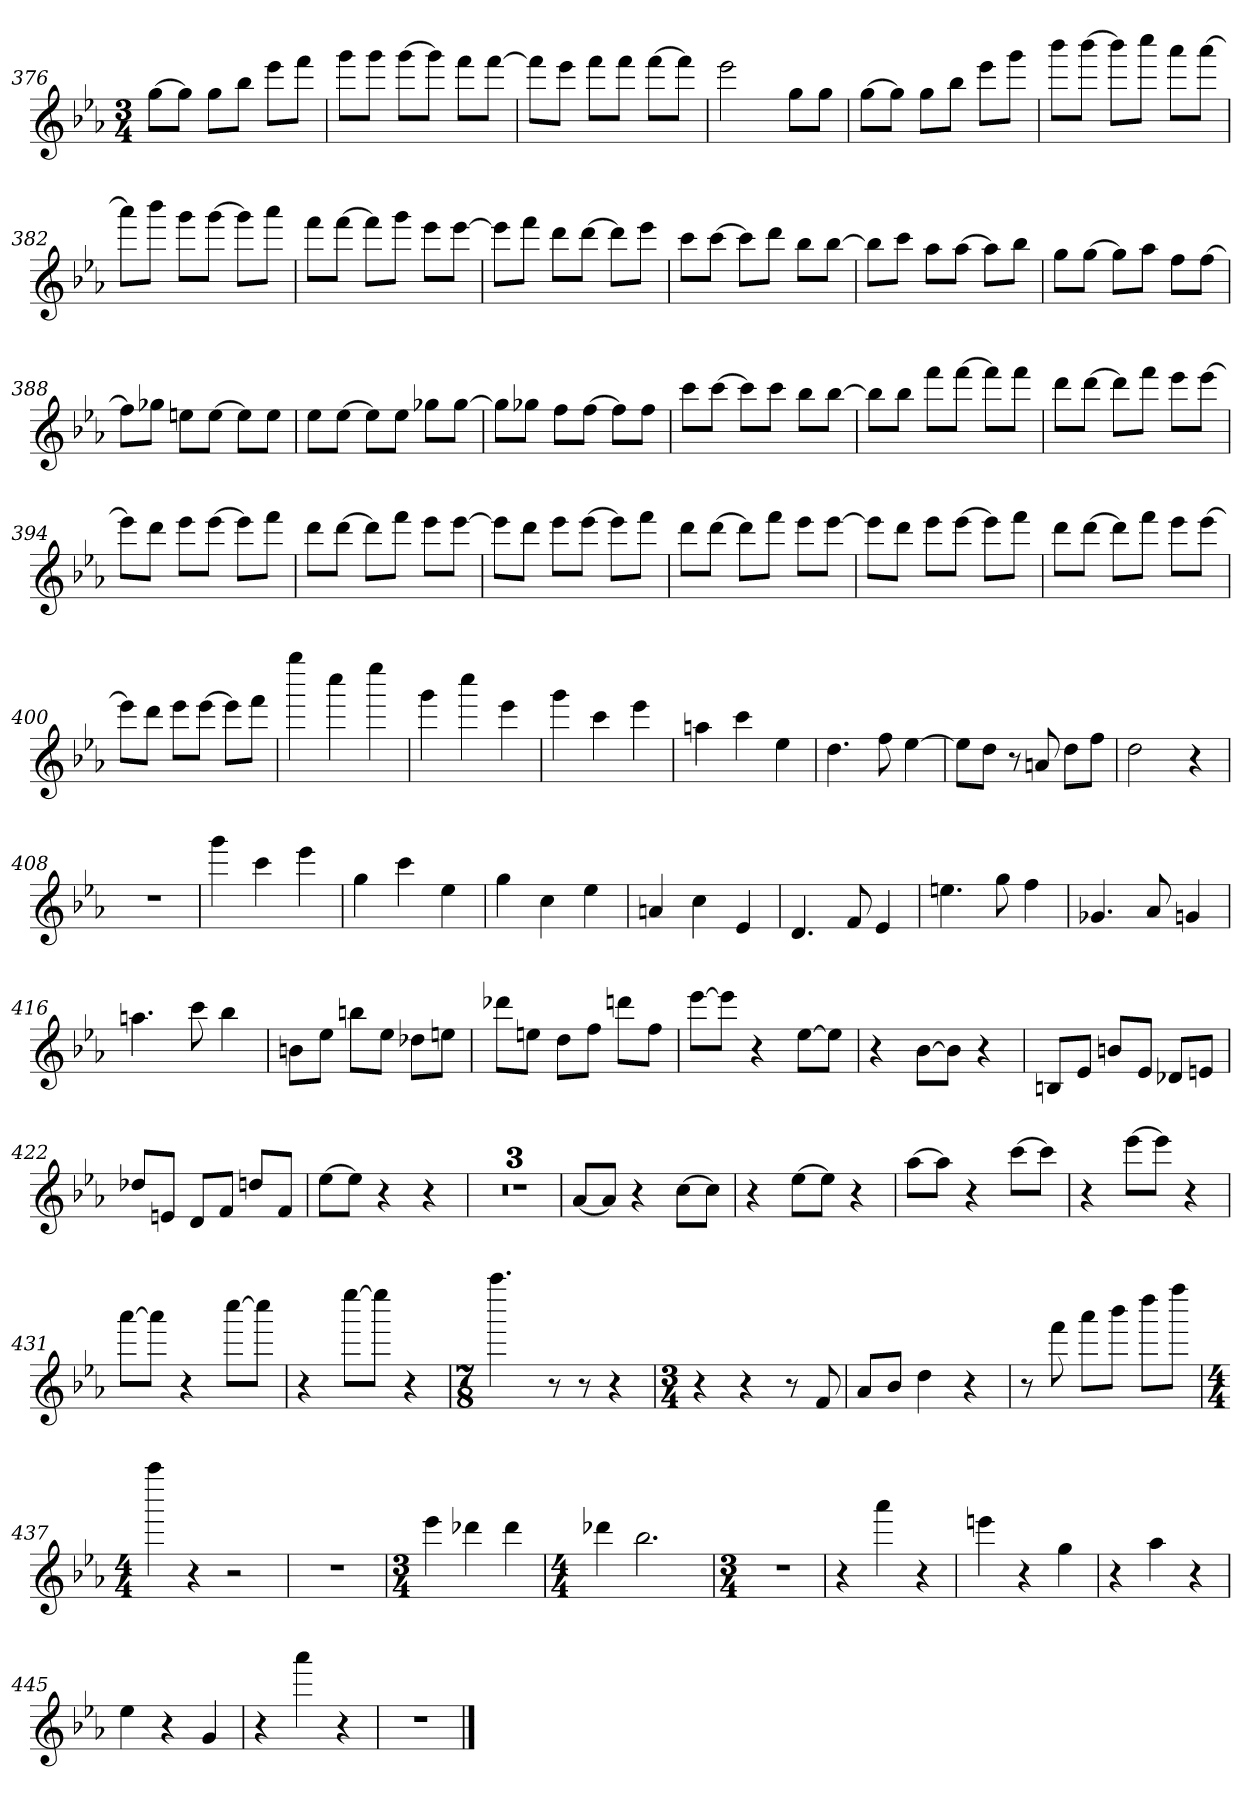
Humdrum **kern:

**kern
*part1
*staff1
*clefG2
*k[b-e-a-]
*E-:
*M3/4
=376
[8gg\L
8gg\J]
8gg\L
8bb-\J
8eee-\L
8fff\J
=377
8ggg\L
8ggg\J
[8ggg\L
8ggg\J]
8fff\L
[8fff\J
=378
8fff\L]
8eee-\J
8fff\L
8fff\J
[8fff\L
8fff\J]
=379
2eee-
8gg\L
8gg\J
=380
[8gg\L
8gg\J]
8gg\L
8bb-\J
8eee-\L
8ggg\J
=381
8bbb-\L
[8bbb-\J
8bbb-\L]
8cccc\J
8aaa-\L
[8aaa-\J
=382
8aaa-\L]
8bbb-\J
8ggg\L
[8ggg\J
8ggg\L]
8aaa-\J
=383
8fff\L
[8fff\J
8fff\L]
8ggg\J
8eee-\L
[8eee-\J
=384
8eee-\L]
8fff\J
8ddd\L
[8ddd\J
8ddd\L]
8eee-\J
=385
8ccc\L
[8ccc\J
8ccc\L]
8ddd\J
8bb-\L
[8bb-\J
=386
8bb-\L]
8ccc\J
8aa-\L
[8aa-\J
8aa-\L]
8bb-\J
=387
8gg\L
[8gg\J
8gg\L]
8aa-\J
8ff\L
[8ff\J
=388
8ff\L]
8gg-X\J
8een\L
[8ee\J
8ee\L]
8ee\J
=389
8ee-\L
[8ee-\J
8ee-\L]
8ee-\J
8gg-X\L
[8gg-\J
=390
8gg-\L]
8gg-X\J
8ff\L
[8ff\J
8ff\L]
8ff\J
=391
8ccc\L
[8ccc\J
8ccc\L]
8ccc\J
8bb-\L
[8bb-\J
=392
8bb-\L]
8bb-\J
8fff\L
[8fff\J
8fff\L]
8fff\J
=393
8ddd\L
[8ddd\J
8ddd\L]
8fff\J
8eee-\L
[8eee-\J
=394
8eee-\L]
8ddd\J
8eee-\L
[8eee-\J
8eee-\L]
8fff\J
=395
8ddd\L
[8ddd\J
8ddd\L]
8fff\J
8eee-\L
[8eee-\J
=396
8eee-\L]
8ddd\J
8eee-\L
[8eee-\J
8eee-\L]
8fff\J
=397
8ddd\L
[8ddd\J
8ddd\L]
8fff\J
8eee-\L
[8eee-\J
=398
8eee-\L]
8ddd\J
8eee-\L
[8eee-\J
8eee-\L]
8fff\J
=399
8ddd\L
[8ddd\J
8ddd\L]
8fff\J
8eee-\L
[8eee-\J
=400
8eee-\L]
8ddd\J
8eee-\L
[8eee-\J
8eee-\L]
8fff\J
=401
4gggg
4cccc
4eeee-
=402
4ggg
4cccc
4eee-
=403
4ggg
4ccc
4eee-
=404
4aan
4ccc
4ee-
=405
4.dd
8ff
[4ee-
=406
8ee-\L]
8dd\J
8r
8an
8dd\L
8ff\J
=407
2dd
4r
=408
2.r
=409
4ggg
4ccc
4eee-
=410
4gg
4ccc
4ee-
=411
4gg
4cc
4ee-
=412
4an
4cc
4e-
=413
4.d
8f
4e-
=414
4.een
8gg
4ff
=415
4.g-X
8a-
4gn
=416
4.aan
8ccc
4bb-
=417
8bn\L
8ee-\J
8bbn\L
8ee-\J
8dd-X\L
8een\J
=418
8ddd-X\L
8een\J
8dd\L
8ff\J
8dddn\L
8ff\J
=419
[8eee-\L
8eee-\J]
4r
[8ee-\L
8ee-\J]
=420
4r
[8b-\L
8b-\J]
4r
=421
8Bn/L
8e-/J
8bn/L
8e-/J
8d-X/L
8en/J
=422
8dd-X/L
8en/J
8d/L
8f/J
8ddn/L
8f/J
=423
[8ee-\L
8ee-\J]
4r
4r
=424
2.r
=425
2.r
=426
2.r
=427
[8a-/L
8a-/J]
4r
[8cc\L
8cc\J]
=428
4r
[8ee-\L
8ee-\J]
4r
=429
[8aa-\L
8aa-\J]
4r
[8ccc\L
8ccc\J]
=430
4r
[8eee-\L
8eee-\J]
4r
=431
[8aaa-\L
8aaa-\J]
4r
[8cccc\L
8cccc\J]
=432
4r
[8eeee-\L
8eeee-\J]
4r
=433
*M7/8
4.aaaa-
8r
8r
4r
=434
*M3/4
4r
4r
8r
8f
=435
8a-/L
8b-/J
4dd
4r
=436
8r
8fff
8aaa-\L
8bbb-\J
8dddd\L
8ffff\J
=437
*M4/4
4aaaa-
4r
2r
=438
1r
=439
*M3/4
4eee-
4ddd-X
4ddd-
=440
*M4/4
4ddd-X
2.bb-
=441
*M3/4
2.r
=442
4r
4aaa-
4r
=443
4eeen
4r
4gg
=444
4r
4aa-
4r
=445
4ee-
4r
4g
=446
4r
4aaa-
4r
=447
2.r
==
*-
